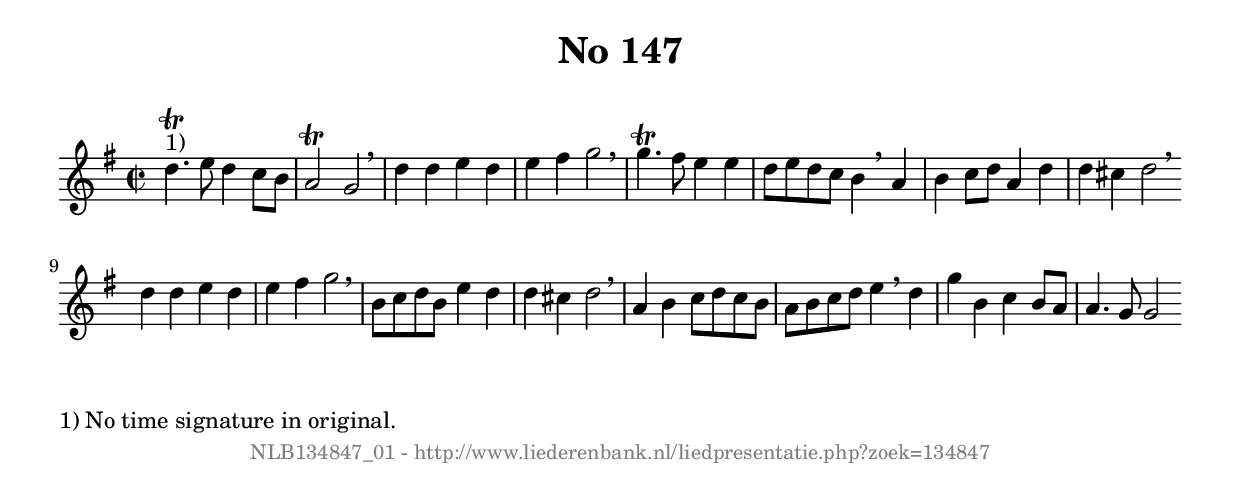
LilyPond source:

%
% produced by wce2krn 1.64 (7 June 2014)
%
\version"2.16"
#(append! paper-alist '(("long" . (cons (* 210 mm) (* 2000 mm)))))
#(set-default-paper-size "long")
sb = {\breathe}
mBreak = {\breathe }
bBreak = {\breathe }
x = {\once\override NoteHead #'style = #'cross }
gl=\glissando
itime={\override Staff.TimeSignature #'stencil = ##f }
ficta = {\once\set suggestAccidentals = ##t}
fine = {\once\override Score.RehearsalMark #'self-alignment-X = #1 \mark \markup {\italic{Fine}}}
dc = {\once\override Score.RehearsalMark #'self-alignment-X = #1 \mark \markup {\italic{D.C.}}}
dcf = {\once\override Score.RehearsalMark #'self-alignment-X = #1 \mark \markup {\italic{D.C. al Fine}}}
dcc = {\once\override Score.RehearsalMark #'self-alignment-X = #1 \mark \markup {\italic{D.C. al Coda}}}
ds = {\once\override Score.RehearsalMark #'self-alignment-X = #1 \mark \markup {\italic{D.S.}}}
dsf = {\once\override Score.RehearsalMark #'self-alignment-X = #1 \mark \markup {\italic{D.S. al Fine}}}
dsc = {\once\override Score.RehearsalMark #'self-alignment-X = #1 \mark \markup {\italic{D.S. al Coda}}}
pv = {\set Score.repeatCommands = #'((volta "1"))}
sv = {\set Score.repeatCommands = #'((volta "2"))}
tv = {\set Score.repeatCommands = #'((volta "3"))}
qv = {\set Score.repeatCommands = #'((volta "4"))}
xv = {\set Score.repeatCommands = #'((volta #f))}
\header{ tagline = ""
title = "No 147"
}
\score {{
\key g \major
\relative g'
{
\set melismaBusyProperties = #'()
\time 2/2
\tempo 4=120
\override Score.MetronomeMark #'transparent = ##t
\override Score.RehearsalMark #'break-visibility = #(vector #t #t #f)
d'4. ^"1)" ^\trill e8 d4 c8 b a2 ^\trill g \sb d'4 d e d e fis g2 \sb g4.^\trill fis8 e4 e d8 e d c b4 \sb a b c8 d a4 d d cis d2 \bar ":|:" \bBreak
d4 d e d e fis g2 \sb b,8 c d b e4 d d cis d2 \sb a4 b c8 d c b a b c d e4 \sb d g b, c b8 a a4. g8 g2 \bar ":|"
 }}
 \midi { }
 \layout {
            indent = 0.0\cm
}
}
\markup { \wordwrap-string #" 
1) No time signature in original.
"}
\markup { \vspace #0 } \markup { \with-color #grey \fill-line { \center-column { \smaller "NLB134847_01 - http://www.liederenbank.nl/liedpresentatie.php?zoek=134847" } } }
